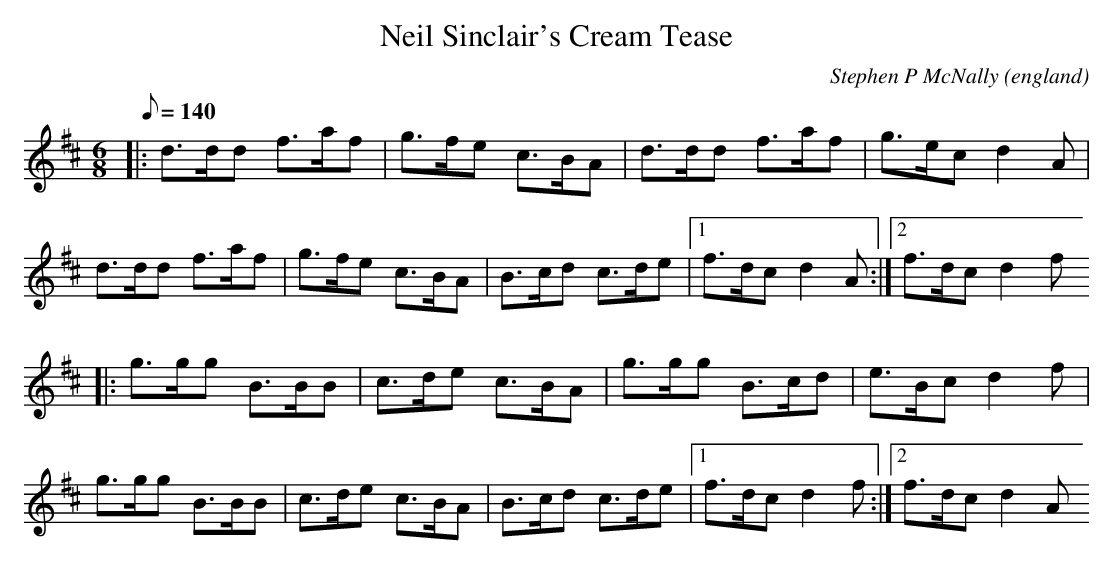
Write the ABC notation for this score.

X:1
T:Neil Sinclair's Cream Tease
O:england
M:6/8
L:1/8
Q:140
C:Stephen P McNally
K:D
|:d>dd f>af|g>fe c>BA|d>dd f>af|g>ec d2 A|
d>dd f>af|g>fe c>BA|B>cd c>de|1 f>dc d2 A:|2 f>dc d2 f
|:g>gg B>BB|c>de c>BA|g>gg B>cd|e>Bc d2 f|
g>gg B>BB|c>de c>BA|B>cd c>de|1 f>dc d2 f:|2 f>dc d2 A
